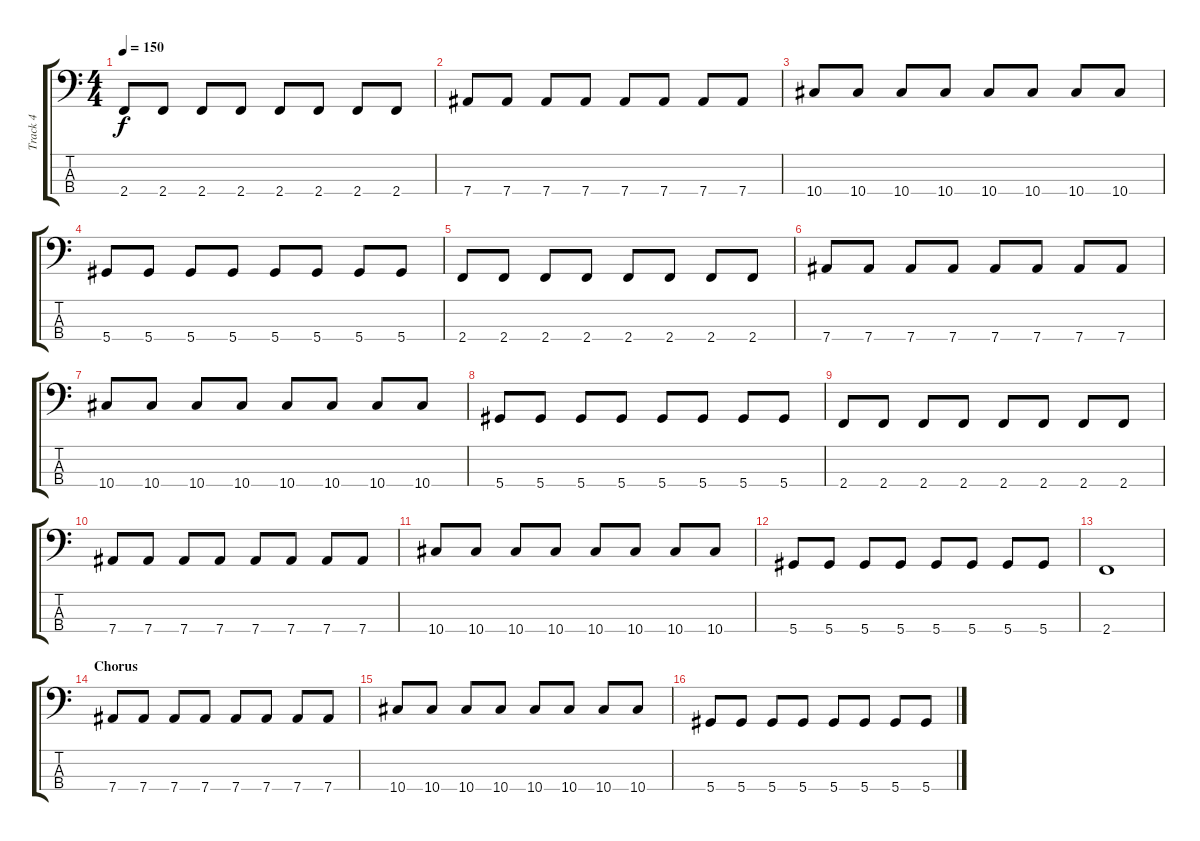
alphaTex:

\track ("Track 4" "Track 4") {instrument fretlessbass}
\staff {score tabs}
\tuning (Gb2 Db2 Ab1 Eb1) {hide}
\ts (4 4)
\tempo 150
\clef f4
\ks c
2.4.8{dy f} 2.4.8 2.4.8 2.4.8 2.4.8 2.4.8 2.4.8 2.4.8 |
7.4.8 7.4.8 7.4.8 7.4.8 7.4.8 7.4.8 7.4.8 7.4.8 |
10.4.8 10.4.8 10.4.8 10.4.8 10.4.8 10.4.8 10.4.8 10.4.8 |
5.4.8 5.4.8 5.4.8 5.4.8 5.4.8 5.4.8 5.4.8 5.4.8 |
2.4.8 2.4.8 2.4.8 2.4.8 2.4.8 2.4.8 2.4.8 2.4.8 |
7.4.8 7.4.8 7.4.8 7.4.8 7.4.8 7.4.8 7.4.8 7.4.8 |
10.4.8 10.4.8 10.4.8 10.4.8 10.4.8 10.4.8 10.4.8 10.4.8 |
5.4.8 5.4.8 5.4.8 5.4.8 5.4.8 5.4.8 5.4.8 5.4.8 |
2.4.8 2.4.8 2.4.8 2.4.8 2.4.8 2.4.8 2.4.8 2.4.8 |
7.4.8 7.4.8 7.4.8 7.4.8 7.4.8 7.4.8 7.4.8 7.4.8 |
10.4.8 10.4.8 10.4.8 10.4.8 10.4.8 10.4.8 10.4.8 10.4.8 |
5.4.8 5.4.8 5.4.8 5.4.8 5.4.8 5.4.8 5.4.8 5.4.8 |
2.4.1 |
\section ("" "Chorus")
7.4.8 7.4.8 7.4.8 7.4.8 7.4.8 7.4.8 7.4.8 7.4.8 |
10.4.8 10.4.8 10.4.8 10.4.8 10.4.8 10.4.8 10.4.8 10.4.8 |
5.4.8 5.4.8 5.4.8 5.4.8 5.4.8 5.4.8 5.4.8 5.4.8
